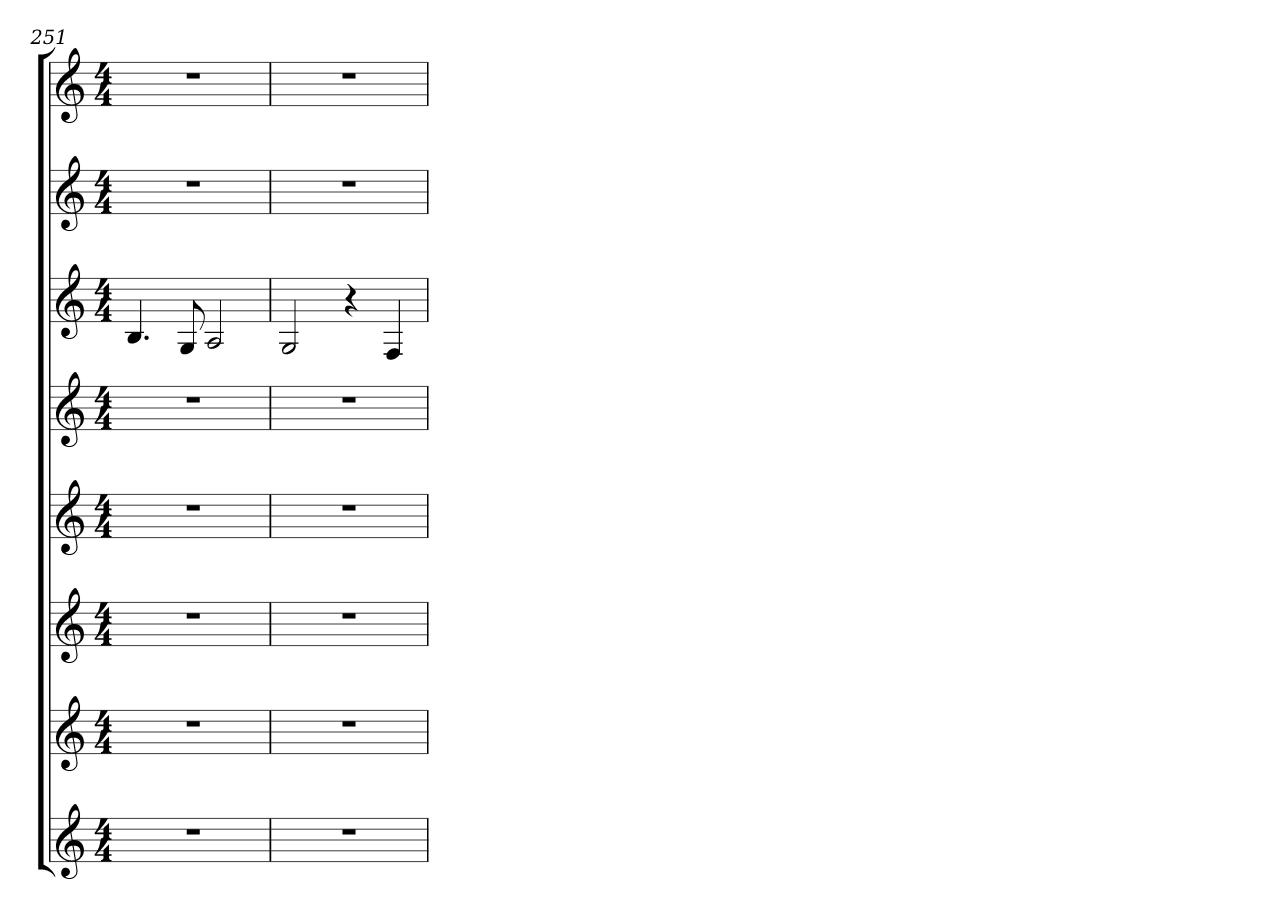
**kern	**kern	**kern	**kern	**kern	**kern	**kern	**kern
*part8	*part7	*part6	*part5	*part4	*part3	*part2	*part1
*staff8	*staff7	*staff6	*staff5	*staff4	*staff3	*staff2	*staff1
*clefG2	*clefG2	*clefG2	*clefG2	*clefG2	*clefG2	*clefG2	*clefG2
*k[]	*k[]	*k[]	*k[]	*k[]	*k[]	*k[]	*k[]
*M4/4	*M4/4	*M4/4	*M4/4	*M4/4	*M4/4	*M4/4	*M4/4
=251	=251	=251	=251	=251	=251	=251	=251
1r	1r	1r	1r	1r	4.B/	1r	1r
.	.	.	.	.	8G/	.	.
.	.	.	.	.	2A/	.	.
=252	=252	=252	=252	=252	=252	=252	=252
1r	1r	1r	1r	1r	2G/	1r	1r
.	.	.	.	.	4r	.	.
.	.	.	.	.	4F/	.	.
=	=	=	=	=	=	=	=
*-	*-	*-	*-	*-	*-	*-	*-
